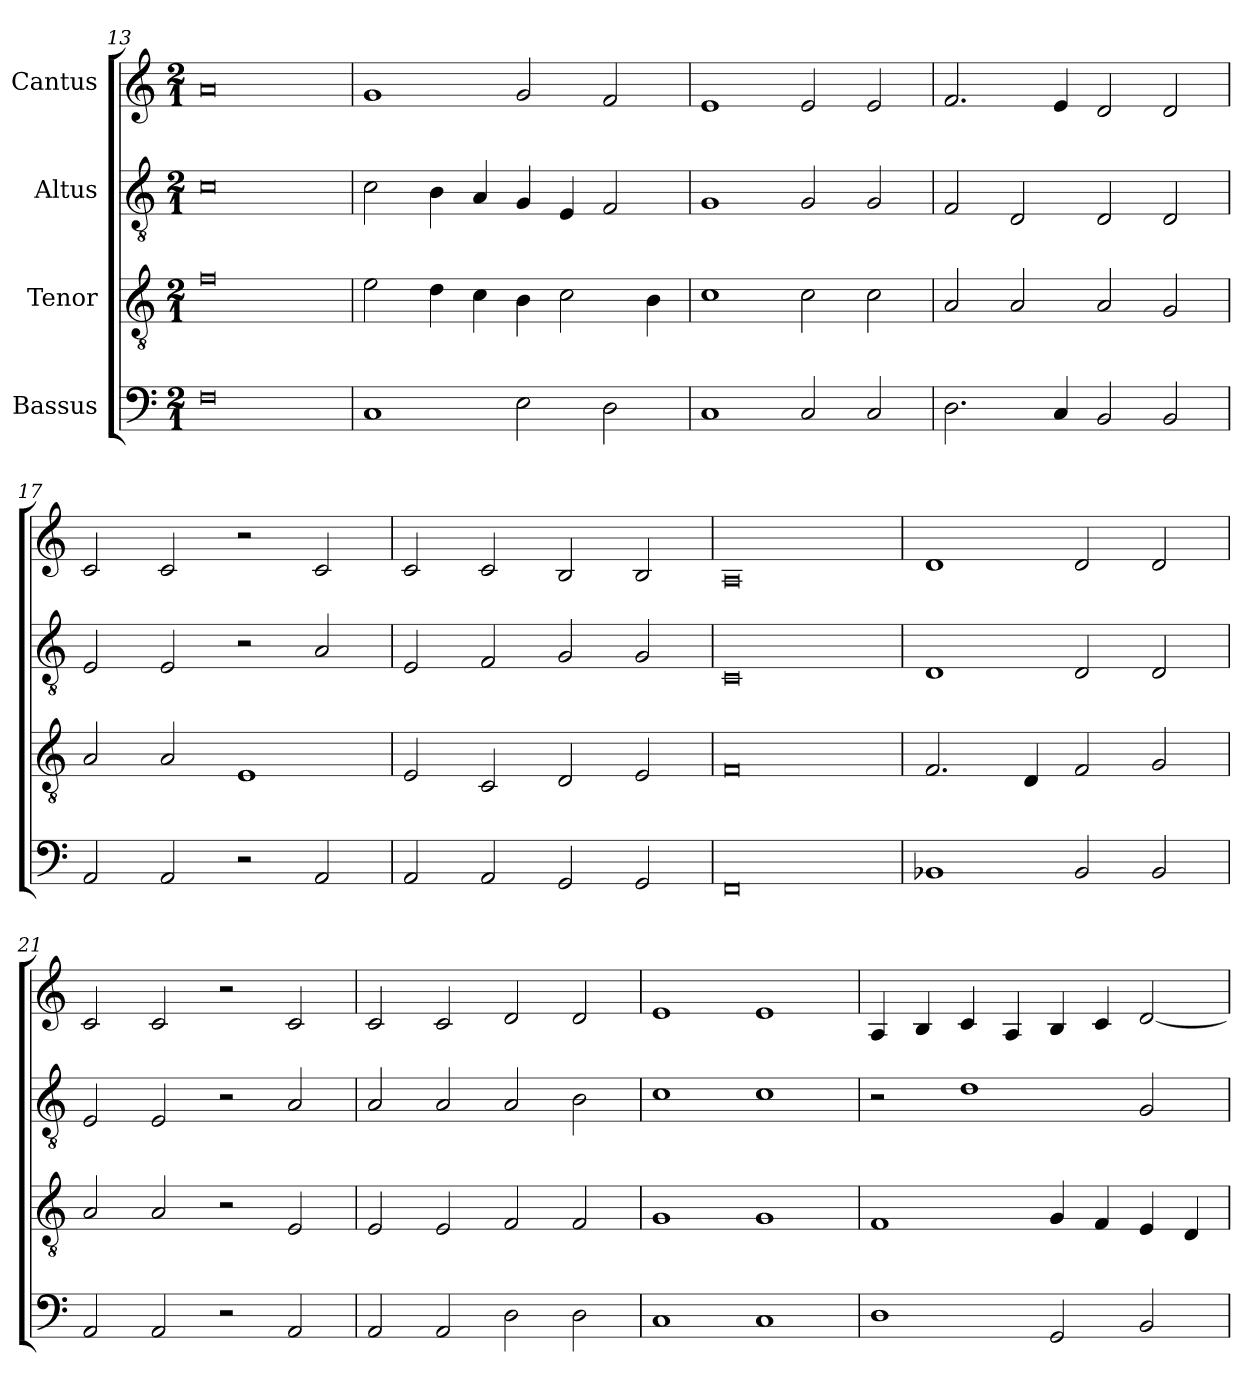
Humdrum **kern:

**kern	**kern	**kern	**kern
*part4	*part3	*part2	*part1
*staff4	*staff3	*staff2	*staff1
*I"Bassus	*I"Tenor	*I"Altus	*I"Cantus
*clefF4	*clefGv2	*clefGv2	*clefG2
*	*ITrd7c12	*ITrd7c12	*
*k[]	*k[]	*k[]	*k[]
*C:	*C:	*C:	*C:
*M2/1	*M2/1	*M2/1	*M2/1
=13	=13	=13	=13
0Fi	0Fi	0Ci	0ai
=14	=14	=14	=14
1Ci	2Ei\	2Ci\	1gi
.	4Di\	4BBi\	.
.	4Ci\	4AAi/	.
2Ei\	4BBi\	4GGi/	2gi/
.	2Ci\	4EEi/	.
2Di\	.	2FFi/	2fi/
.	4BBi\	.	.
=15	=15	=15	=15
1Ci	1Ci	1GGi	1ei
2Ci/	2Ci\	2GGi/	2ei/
2Ci/	2Ci\	2GGi/	2ei/
=16	=16	=16	=16
2.Di\	2AAi/	2FFi/	2.fi/
.	2AAi/	2DDi/	.
4Ci/	.	.	4ei/
2BBi/	2AAi/	2DDi/	2di/
2BBi/	2GGi/	2DDi/	2di/
=17	=17	=17	=17
2AAi/	2AAi/	2EEi/	2ci/
2AAi/	2AAi/	2EEi/	2ci/
2r	1EEi	2r	2r
2AAi/	.	2AAi/	2ci/
!!LO:LB:g=z
=18	=18	=18	=18
2AAi/	2EEi/	2EEi/	2ci/
2AAi/	2CCi/	2FFi/	2ci/
2GGi/	2DDi/	2GGi/	2Bi/
2GGi/	2EEi/	2GGi/	2Bi/
=19	=19	=19	=19
0FFi	0FFi	0CCi	0Ai
=20	=20	=20	=20
1BB-Xi	2.FFi/	1DDi	1di
.	4DDi/	.	.
2BB-i/	2FFi/	2DDi/	2di/
2BB-i/	2GGi/	2DDi/	2di/
=21	=21	=21	=21
2AAi/	2AAi/	2EEi/	2ci/
2AAi/	2AAi/	2EEi/	2ci/
2r	2r	2r	2r
2AAi/	2EEi/	2AAi/	2ci/
=22	=22	=22	=22
2AAi/	2EEi/	2AAi/	2ci/
2AAi/	2EEi/	2AAi/	2ci/
2Di\	2FFi/	2AAi/	2di/
2Di\	2FFi/	2BBi\	2di/
=23	=23	=23	=23
1Ci	1GGi	1Ci	1ei
1Ci	1GGi	1Ci	1ei
!!LO:LB:g=z
=24	=24	=24	=24
1Di	1FFi	2r	4Ai/
.	.	.	4Bi/
.	.	1Di	4ci/
.	.	.	4Ai/
2GGi/	4GGi/	.	4Bi/
.	4FFi/	.	4ci/
2BBi/	4EEi/	2GGi/	[<2di/
.	4DDi/	.	.
=	=	=	=
*-	*-	*-	*-
